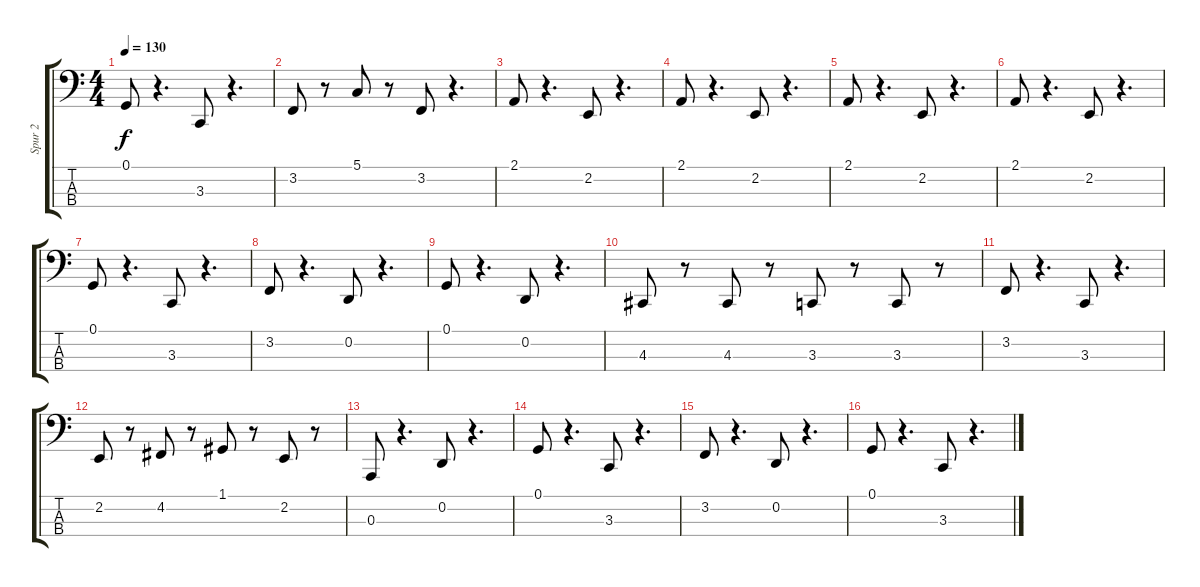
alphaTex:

\track ("Spur 2" "Spur 2") {instrument pad3polysynth}
\staff {score tabs}
\tuning (G2 D2 A1 E1) {hide}
\ts (4 4)
\tempo 130
\clef f4
\ks c
0.1.8{dy f} r.4{d} 3.3.8 r.4{d} |
3.2.8 r.8 5.1.8 r.8 3.2.8 r.4{d} |
2.1.8 r.4{d} 2.2.8 r.4{d} |
2.1.8 r.4{d} 2.2.8 r.4{d} |
2.1.8 r.4{d} 2.2.8 r.4{d} |
2.1.8 r.4{d} 2.2.8 r.4{d} |
0.1.8 r.4{d} 3.3.8 r.4{d} |
3.2.8 r.4{d} 0.2.8 r.4{d} |
0.1.8 r.4{d} 0.2.8 r.4{d} |
4.3.8 r.8 4.3.8 r.8 3.3.8 r.8 3.3.8 r.8 |
3.2.8 r.4{d} 3.3.8 r.4{d} |
2.2.8 r.8 4.2.8 r.8 1.1.8 r.8 2.2.8 r.8 |
0.3.8 r.4{d} 0.2.8 r.4{d} |
0.1.8 r.4{d} 3.3.8 r.4{d} |
3.2.8 r.4{d} 0.2.8 r.4{d} |
0.1.8 r.4{d} 3.3.8 r.4{d}
